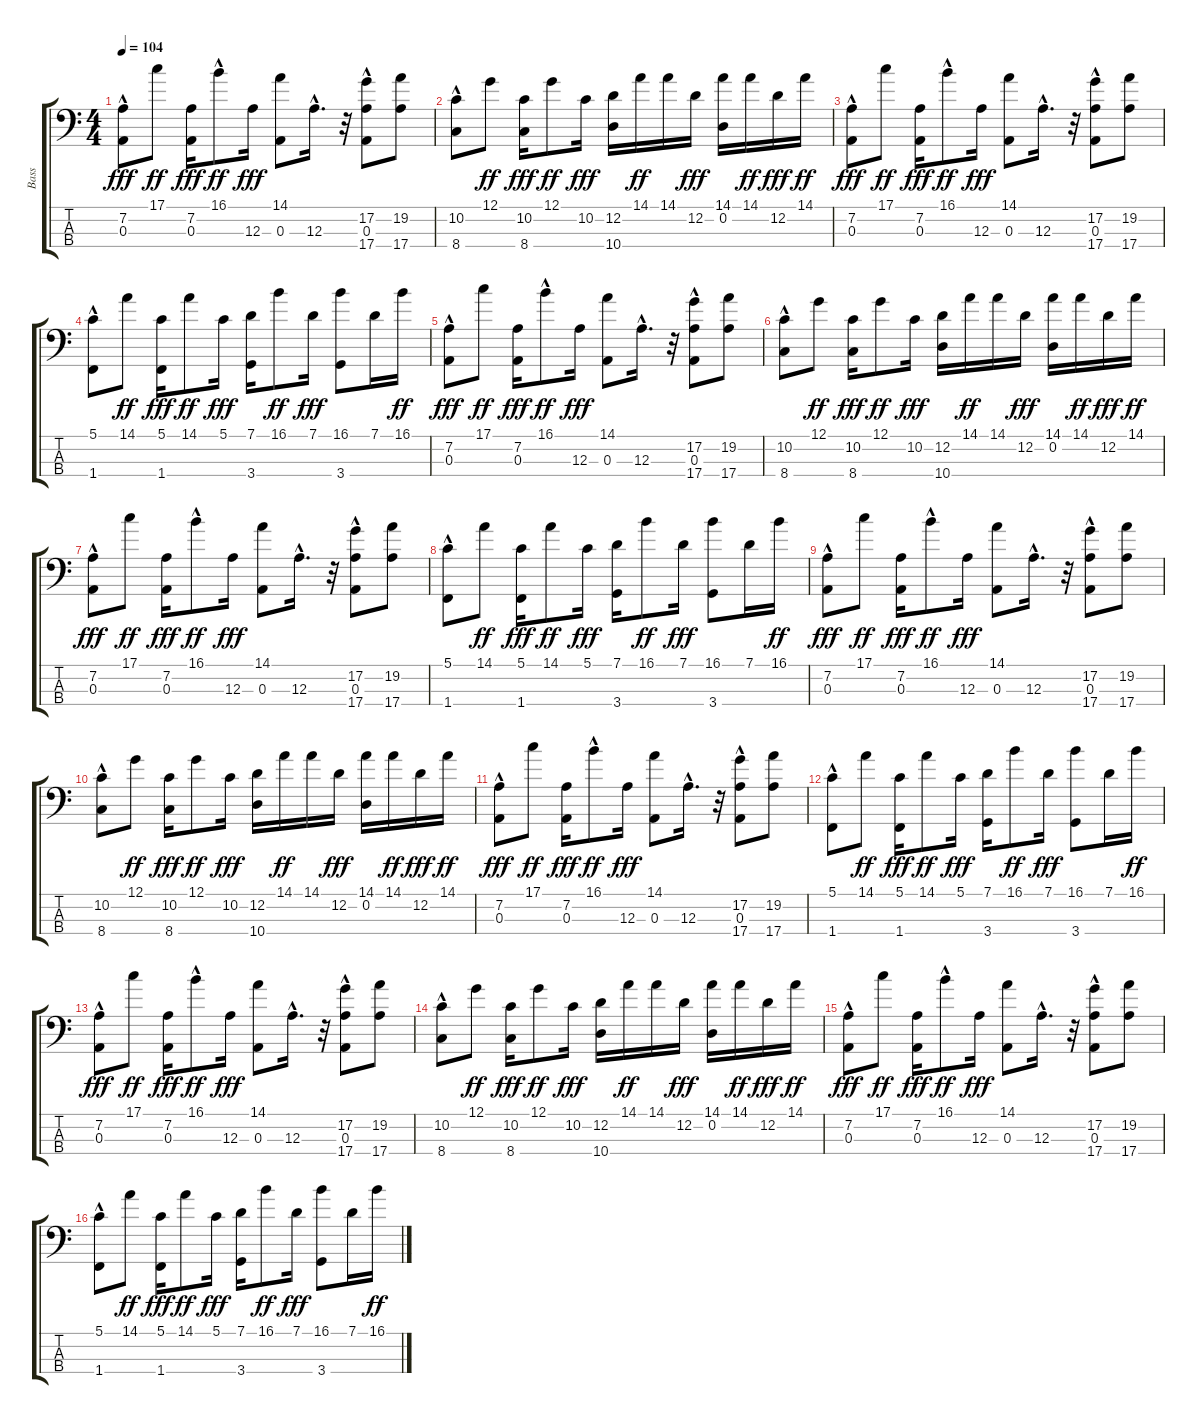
\track ("Bass" "Bass") {instrument acousticbass}
\staff {score tabs}
\tuning (G2 D2 A1 E1) {hide}
\ts (4 4)
\tempo 104
\clef f4
\ks c
(7.2{hac} 0.3).8{dy fff volume 12 balance 8} 17.1.8{dy ff} (7.2 0.3).16{dy fff} 16.1{hac}.8{dy ff} 12.3.16{dy fff} (14.1 0.3).8 12.3{hac}.16{d} r.32 (17.2 0.3 17.4{hac}).8 (19.2 17.4).8 |
(10.2{hac} 8.4).8 12.1.8{dy ff} (10.2 8.4).16{dy fff} 12.1.8{dy ff} 10.2.16{dy fff} (12.2 10.4).16 14.1.16{dy ff} 14.1.16 12.2.16{dy fff} (14.1 0.2).16 14.1.16{dy ff} 12.2.16{dy fff} 14.1.16{dy ff} |
(7.2{hac} 0.3).8{dy fff} 17.1.8{dy ff} (7.2 0.3).16{dy fff} 16.1{hac}.8{dy ff} 12.3.16{dy fff} (14.1 0.3).8 12.3{hac}.16{d} r.32 (17.2 0.3 17.4{hac}).8 (19.2 17.4).8 |
(5.1{hac} 1.4).8 14.1.8{dy ff} (5.1 1.4).16{dy fff} 14.1.8{dy ff} 5.1.16{dy fff} (7.1 3.4).16 16.1.8{dy ff} 7.1.16{dy fff} (16.1 3.4).8 7.1.16 16.1.16{dy ff} |
(7.2{hac} 0.3).8{dy fff volume 12 balance 8} 17.1.8{dy ff} (7.2 0.3).16{dy fff} 16.1{hac}.8{dy ff} 12.3.16{dy fff} (14.1 0.3).8 12.3{hac}.16{d} r.32 (17.2 0.3 17.4{hac}).8 (19.2 17.4).8 |
(10.2{hac} 8.4).8 12.1.8{dy ff} (10.2 8.4).16{dy fff} 12.1.8{dy ff} 10.2.16{dy fff} (12.2 10.4).16 14.1.16{dy ff} 14.1.16 12.2.16{dy fff} (14.1 0.2).16 14.1.16{dy ff} 12.2.16{dy fff} 14.1.16{dy ff} |
(7.2{hac} 0.3).8{dy fff} 17.1.8{dy ff} (7.2 0.3).16{dy fff} 16.1{hac}.8{dy ff} 12.3.16{dy fff} (14.1 0.3).8 12.3{hac}.16{d} r.32 (17.2 0.3 17.4{hac}).8 (19.2 17.4).8 |
(5.1{hac} 1.4).8 14.1.8{dy ff} (5.1 1.4).16{dy fff} 14.1.8{dy ff} 5.1.16{dy fff} (7.1 3.4).16 16.1.8{dy ff} 7.1.16{dy fff} (16.1 3.4).8 7.1.16 16.1.16{dy ff} |
(7.2{hac} 0.3).8{dy fff volume 12 balance 8} 17.1.8{dy ff} (7.2 0.3).16{dy fff} 16.1{hac}.8{dy ff} 12.3.16{dy fff} (14.1 0.3).8 12.3{hac}.16{d} r.32 (17.2 0.3 17.4{hac}).8 (19.2 17.4).8 |
(10.2{hac} 8.4).8 12.1.8{dy ff} (10.2 8.4).16{dy fff} 12.1.8{dy ff} 10.2.16{dy fff} (12.2 10.4).16 14.1.16{dy ff} 14.1.16 12.2.16{dy fff} (14.1 0.2).16 14.1.16{dy ff} 12.2.16{dy fff} 14.1.16{dy ff} |
(7.2{hac} 0.3).8{dy fff} 17.1.8{dy ff} (7.2 0.3).16{dy fff} 16.1{hac}.8{dy ff} 12.3.16{dy fff} (14.1 0.3).8 12.3{hac}.16{d} r.32 (17.2 0.3 17.4{hac}).8 (19.2 17.4).8 |
(5.1{hac} 1.4).8 14.1.8{dy ff} (5.1 1.4).16{dy fff} 14.1.8{dy ff} 5.1.16{dy fff} (7.1 3.4).16 16.1.8{dy ff} 7.1.16{dy fff} (16.1 3.4).8 7.1.16 16.1.16{dy ff} |
(7.2{hac} 0.3).8{dy fff volume 12 balance 8} 17.1.8{dy ff volume 12} (7.2 0.3).16{dy fff volume 11} 16.1{hac}.8{dy ff} 12.3.16{dy fff volume 10} (14.1 0.3).8{volume 10} 12.3{hac}.16{d volume 10} r.32 (17.2 0.3 17.4{hac}).8{volume 9} (19.2 17.4).8{volume 9} |
(10.2{hac} 8.4).8 12.1.8{dy ff volume 8} (10.2 8.4).16{dy fff volume 8} 12.1.8{dy ff} 10.2.16{dy fff volume 7} (12.2 10.4).16 14.1.16{dy ff volume 7} 14.1.16 12.2.16{dy fff} (14.1 0.2).16 14.1.16{dy ff volume 6} 12.2.16{dy fff} 14.1.16{dy ff volume 6} |
(7.2{hac} 0.3).8{dy fff} 17.1.8{dy ff volume 6} (7.2 0.3).16{dy fff volume 5} 16.1{hac}.8{dy ff} 12.3.16{dy fff volume 5} (14.1 0.3).8 12.3{hac}.16{d volume 4} r.32 (17.2 0.3 17.4{hac}).8{volume 4} (19.2 17.4).8{volume 3} |
(5.1{hac} 1.4).8 14.1.8{dy ff volume 3} (5.1 1.4).16{dy fff volume 2} 14.1.8{dy ff} 5.1.16{dy fff} (7.1 3.4).16{volume 2} 16.1.8{dy ff} 7.1.16{dy fff volume 1} (16.1 3.4).8 7.1.16{volume 1} 16.1.16{dy ff volume 0}
